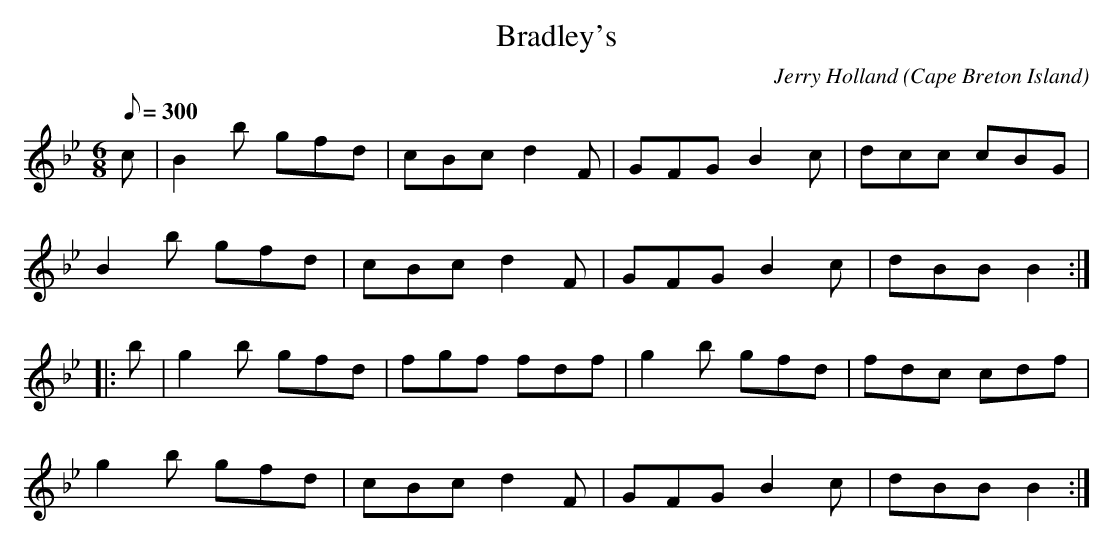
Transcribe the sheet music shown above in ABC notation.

X:1
T:Bradley's
C:Jerry Holland
O:Cape Breton Island
L:1/8
Q:300
M:6/8
K:Bb
c|B2 b gfd|cBc d2 F|GFG B2 c|dcc cBG|
B2 b gfd|cBc d2 F|GFG B2c|dBB B2:|
|:b|g2 b gfd|fgf fdf|g2 b gfd|fdc cdf|
g2 b gfd|cBc d2 F|GFG B2c|dBB B2:|
